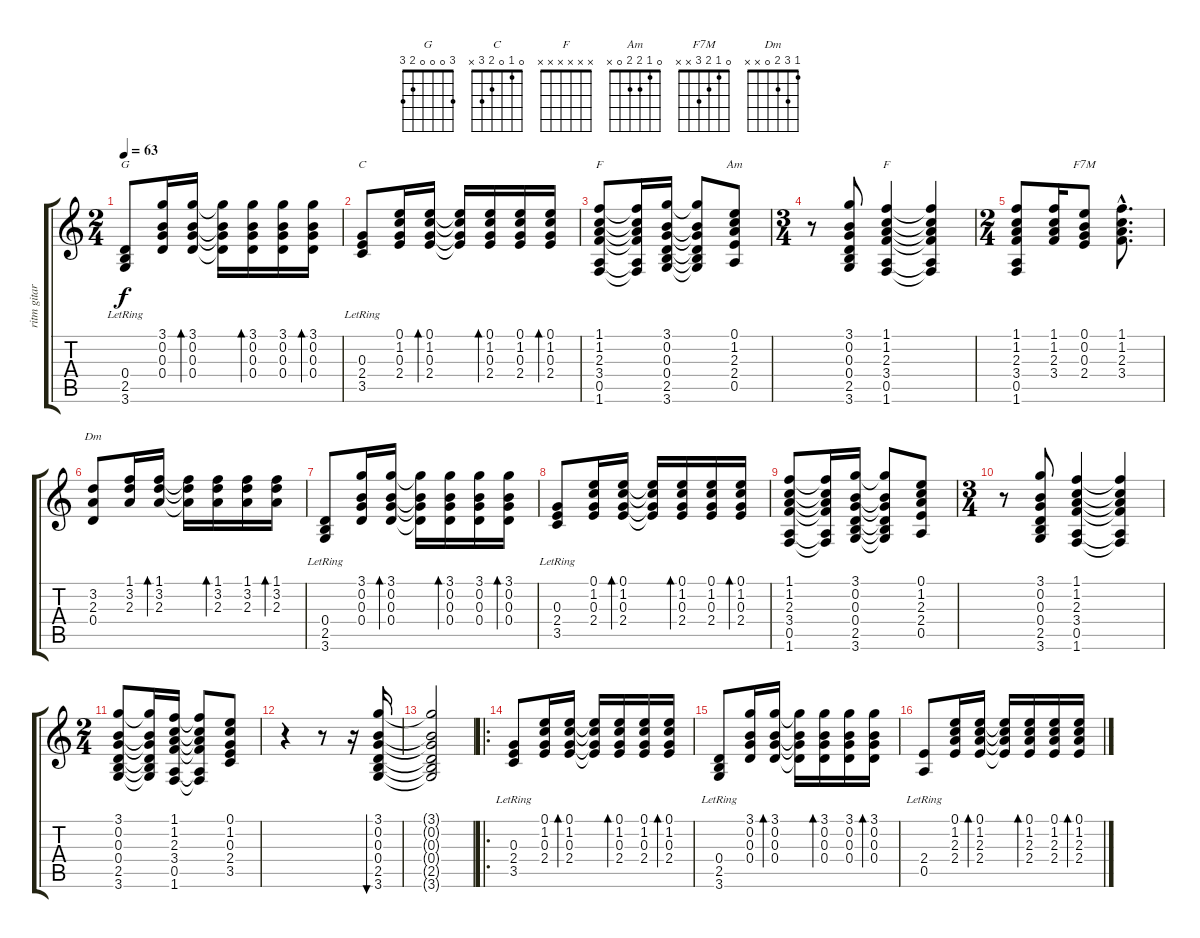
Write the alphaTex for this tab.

\track ("ritm gitar" "ritm gitar") {instrument acousticguitarnylon}
\staff {score tabs}
\tuning (E4 B3 G3 D3 A2 E2) {hide}
\chord ("G" 3 0 0 0 2 3)
\chord ("C" 0 1 0 2 3 x)
\chord ("F" 1 1 2 3 0 1)
\chord ("Am" 0 1 2 2 0 x)
\chord ("F" x x x x x x) {firstfret 0}
\chord ("F7M" 0 1 2 3 x x)
\chord ("Dm" 1 3 2 0 x x)
\ts (2 4)
\tempo 63
\clef g2
\ks c
(0.4 2.5 3.6{lr}).8{ch "G" dy f} (3.1 0.2 0.3 0.4).16 (3.1 0.2 0.3 0.4).16{bd 60} (3.1{t} 0.2{t} 0.3{t} 0.4{t}).16 (3.1 0.2 0.3 0.4).16{bd 60} (3.1 0.2 0.3 0.4).16 (3.1 0.2 0.3 0.4).16{bd 60} |
(0.3 2.4 3.5{lr}).8{ch "C"} (0.1 1.2 0.3 2.4).16 (0.1 1.2 0.3 2.4).16{bd 60} (0.1{t} 1.2{t} 0.3{t} 2.4{t}).16 (0.1 1.2 0.3 2.4).16{bd 60} (0.1 1.2 0.3 2.4).16 (0.1 1.2 0.3 2.4).16{bd 60} |
(1.1 1.2 2.3 3.4 0.5 1.6).8{ch "F"} (1.1{t} 1.2{t} 2.3{t} 3.4{t} 0.5{t} 1.6{t}).16 (3.1 0.2 0.3 0.4 2.5 3.6).16 (3.1{t} 0.2{t} 0.3{t} 0.4{t} 2.5{t} 3.6{t}).8 (0.1 1.2 2.3 2.4 0.5).8{ch "Am"} |
\ts (3 4)
r.8 (3.1 0.2 0.3 0.4 2.5 3.6).8 (1.1 1.2 2.3 3.4 0.5 1.6).4{ch "F"} (1.1{t} 1.2{t} 2.3{t} 3.4{t} 0.5{t} 1.6{t}).4 |
\ts (2 4)
(1.1 1.2 2.3 3.4 0.5 1.6).8 (1.1 1.2 2.3 3.4).16 (0.1 0.2 0.3 2.4).8{ch "F7M"} (1.1{hac} 1.2{hac} 2.3{hac} 3.4{hac}).8{d} |
(3.2 2.3 0.4).8{ch "Dm"} (1.1 3.2 2.3).16 (1.1 3.2 2.3).16{bd 60} (1.1{t} 3.2{t} 2.3{t}).16 (1.1 3.2 2.3).16{bd 60} (1.1 3.2 2.3).16 (1.1 3.2 2.3).16{bd 60} |
(0.4 2.5 3.6{lr}).8 (3.1 0.2 0.3 0.4).16 (3.1 0.2 0.3 0.4).16{bd 60} (3.1{t} 0.2{t} 0.3{t} 0.4{t}).16 (3.1 0.2 0.3 0.4).16{bd 60} (3.1 0.2 0.3 0.4).16 (3.1 0.2 0.3 0.4).16{bd 60} |
(0.3 2.4 3.5{lr}).8 (0.1 1.2 0.3 2.4).16 (0.1 1.2 0.3 2.4).16{bd 60} (0.1{t} 1.2{t} 0.3{t} 2.4{t}).16 (0.1 1.2 0.3 2.4).16{bd 60} (0.1 1.2 0.3 2.4).16 (0.1 1.2 0.3 2.4).16{bd 60} |
(1.1 1.2 2.3 3.4 0.5 1.6).8 (1.1{t} 1.2{t} 2.3{t} 3.4{t} 0.5{t} 1.6{t}).16 (3.1 0.2 0.3 0.4 2.5 3.6).16 (3.1{t} 0.2{t} 0.3{t} 0.4{t} 2.5{t} 3.6{t}).8 (0.1 1.2 2.3 2.4 0.5).8 |
\ts (3 4)
r.8 (3.1 0.2 0.3 0.4 2.5 3.6).8 (1.1 1.2 2.3 3.4 0.5 1.6).4 (1.1{t} 1.2{t} 2.3{t} 3.4{t} 0.5{t} 1.6{t}).4 |
\ts (2 4)
(3.1 0.2 0.3 0.4 2.5 3.6).8 (3.1{t} 0.2{t} 0.3{t} 0.4{t} 2.5{t} 3.6{t}).16 (1.1 1.2 2.3 3.4 0.5 1.6).16 (1.1{t} 1.2{t} 2.3{t} 3.4{t} 0.5{t} 1.6{t}).8 (0.1 1.2 0.3 2.4 3.5).8 |
r.4 r.8 r.16 (3.1 0.2 0.3 0.4 2.5 3.6).16{bu 480} |
(3.1{t} 0.2{t} 0.3{t} 0.4{t} 2.5{t} 3.6{t}).2 |
\ro
(0.3 2.4 3.5{lr}).8 (0.1 1.2 0.3 2.4).16 (0.1 1.2 0.3 2.4).16{bd 60} (0.1{t} 1.2{t} 0.3{t} 2.4{t}).16 (0.1 1.2 0.3 2.4).16{bd 60} (0.1 1.2 0.3 2.4).16 (0.1 1.2 0.3 2.4).16{bd 60} |
(0.4 2.5 3.6{lr}).8 (3.1 0.2 0.3 0.4).16 (3.1 0.2 0.3 0.4).16{bd 60} (3.1{t} 0.2{t} 0.3{t} 0.4{t}).16 (3.1 0.2 0.3 0.4).16{bd 60} (3.1 0.2 0.3 0.4).16 (3.1 0.2 0.3 0.4).16{bd 60} |
(2.4 0.5{lr}).8 (0.1 1.2 2.3 2.4).16 (0.1 1.2 2.3 2.4).16{bd 60} (0.1{t} 1.2{t} 2.3{t} 2.4{t}).16 (0.1 1.2 2.3 2.4).16{bd 60} (0.1 1.2 2.3 2.4).16 (0.1 1.2 2.3 2.4).16{bd 60}
